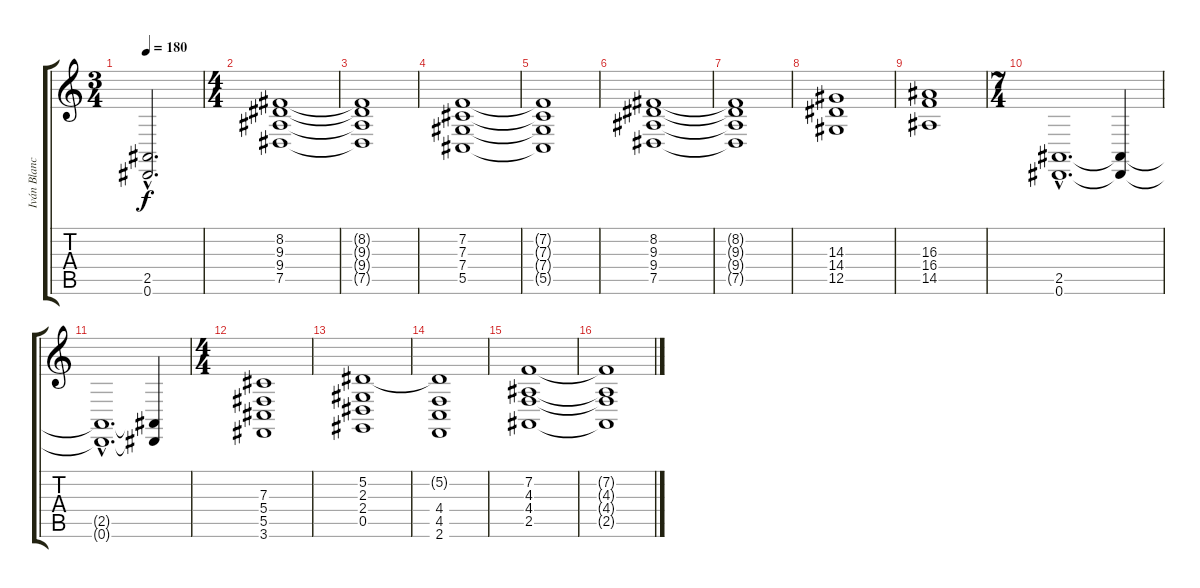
\track ("Iván Blanco (I)" "Iván Blanc") {instrument choiraahs}
\staff {score tabs}
\tuning (Eb4 Bb3 Gb3 Db3 Ab2 Eb2) {hide}
\ts (3 4)
\tempo 180
\clef g2
\ks c
(2.5{hac t} 0.6{hac t}).2{d dy f} |
\ts (4 4)
(8.2 9.3 9.4 7.5).1 |
(8.2{t} 9.3{t} 9.4{t} 7.5{t}).1 |
(7.2 7.3 7.4 5.5).1 |
(7.2{t} 7.3{t} 7.4{t} 5.5{t}).1 |
(8.2 9.3 9.4 7.5).1 |
(8.2{t} 9.3{t} 9.4{t} 7.5{t}).1 |
(14.3 14.4 12.5).1 |
(16.3 16.4 14.5).1 |
\ts (7 4)
(2.5{hac} 0.6{hac}).1{d} (2.5{t} 0.6{t}).4 |
(2.5{hac t} 0.6{hac t}).1{d} (2.5{t} 0.6{t}).4 |
\ts (4 4)
(7.3 5.4 5.5 3.6).1 |
(5.2 2.3 2.4 0.5).1 |
(5.2{t} 4.4 4.5 2.6).1 |
(7.2 4.3 4.4 2.5).1 |
(7.2{t} 4.3{t} 4.4{t} 2.5{t}).1
